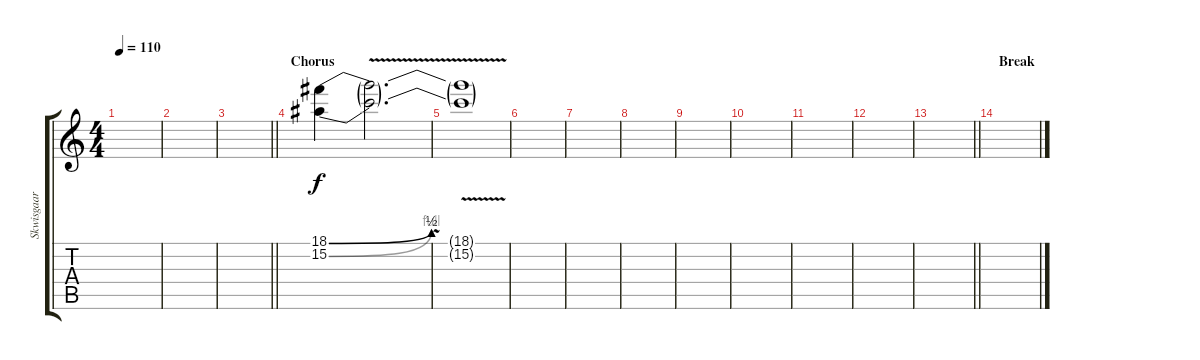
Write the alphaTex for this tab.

\track ("Skwisgaar Skwigelf (Solo Guitar 2)" "Skwisgaar ") {instrument distortionguitar}
\staff {score tabs}
\tuning (C4 G3 Eb3 Bb2 F2 C2) {hide}
\ts (4 4)
\tempo 110
\clef g2
\ks c
|
|
\barLineRight lightlight
|
\section ("" "Chorus")
(18.1{be (bend 0 0 60 2)} 15.2{be (bend 0 0 60 4)}).4 (18.1{v t} 15.2{v t}).2{d} |
(18.1{t} 15.2{t}).1{volume 0} |
|
|
|
|
|
|
|
\barLineRight lightlight
|
\section ("" "Break")
